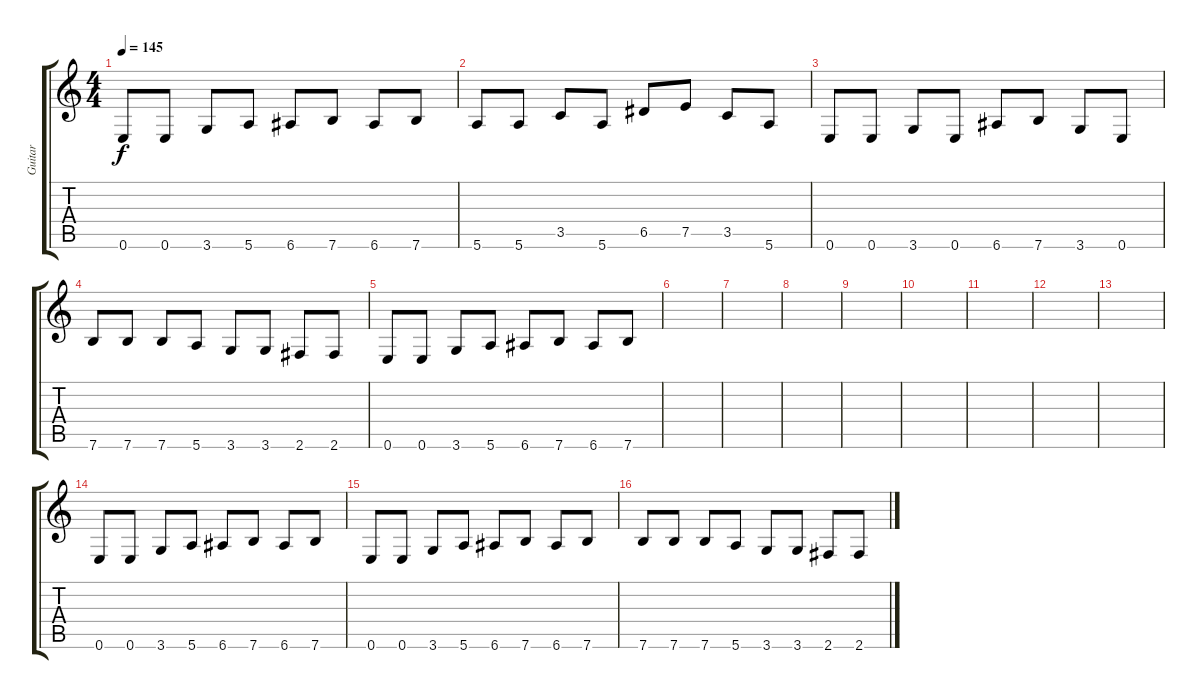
\track ("Guitar" "Guitar") {instrument electricguitarmuted}
\staff {score tabs}
\tuning (E4 B3 G3 D3 A2 E2) {hide}
\ts (4 4)
\tempo 145
\clef g2
\ks c
0.6.8{dy f} 0.6.8 3.6.8 5.6.8 6.6.8 7.6.8 6.6.8 7.6.8 |
5.6.8 5.6.8 3.5.8 5.6.8 6.5.8 7.5.8 3.5.8 5.6.8 |
0.6.8 0.6.8 3.6.8 0.6.8 6.6.8 7.6.8 3.6.8 0.6.8 |
7.6.8 7.6.8 7.6.8 5.6.8 3.6.8 3.6.8 2.6.8 2.6.8 |
0.6.8 0.6.8 3.6.8 5.6.8 6.6.8 7.6.8 6.6.8 7.6.8 |
|
|
|
|
|
|
|
|
0.6.8 0.6.8 3.6.8 5.6.8 6.6.8 7.6.8 6.6.8 7.6.8 |
0.6.8 0.6.8 3.6.8 5.6.8 6.6.8 7.6.8 6.6.8 7.6.8 |
7.6.8 7.6.8 7.6.8 5.6.8 3.6.8 3.6.8 2.6.8 2.6.8
